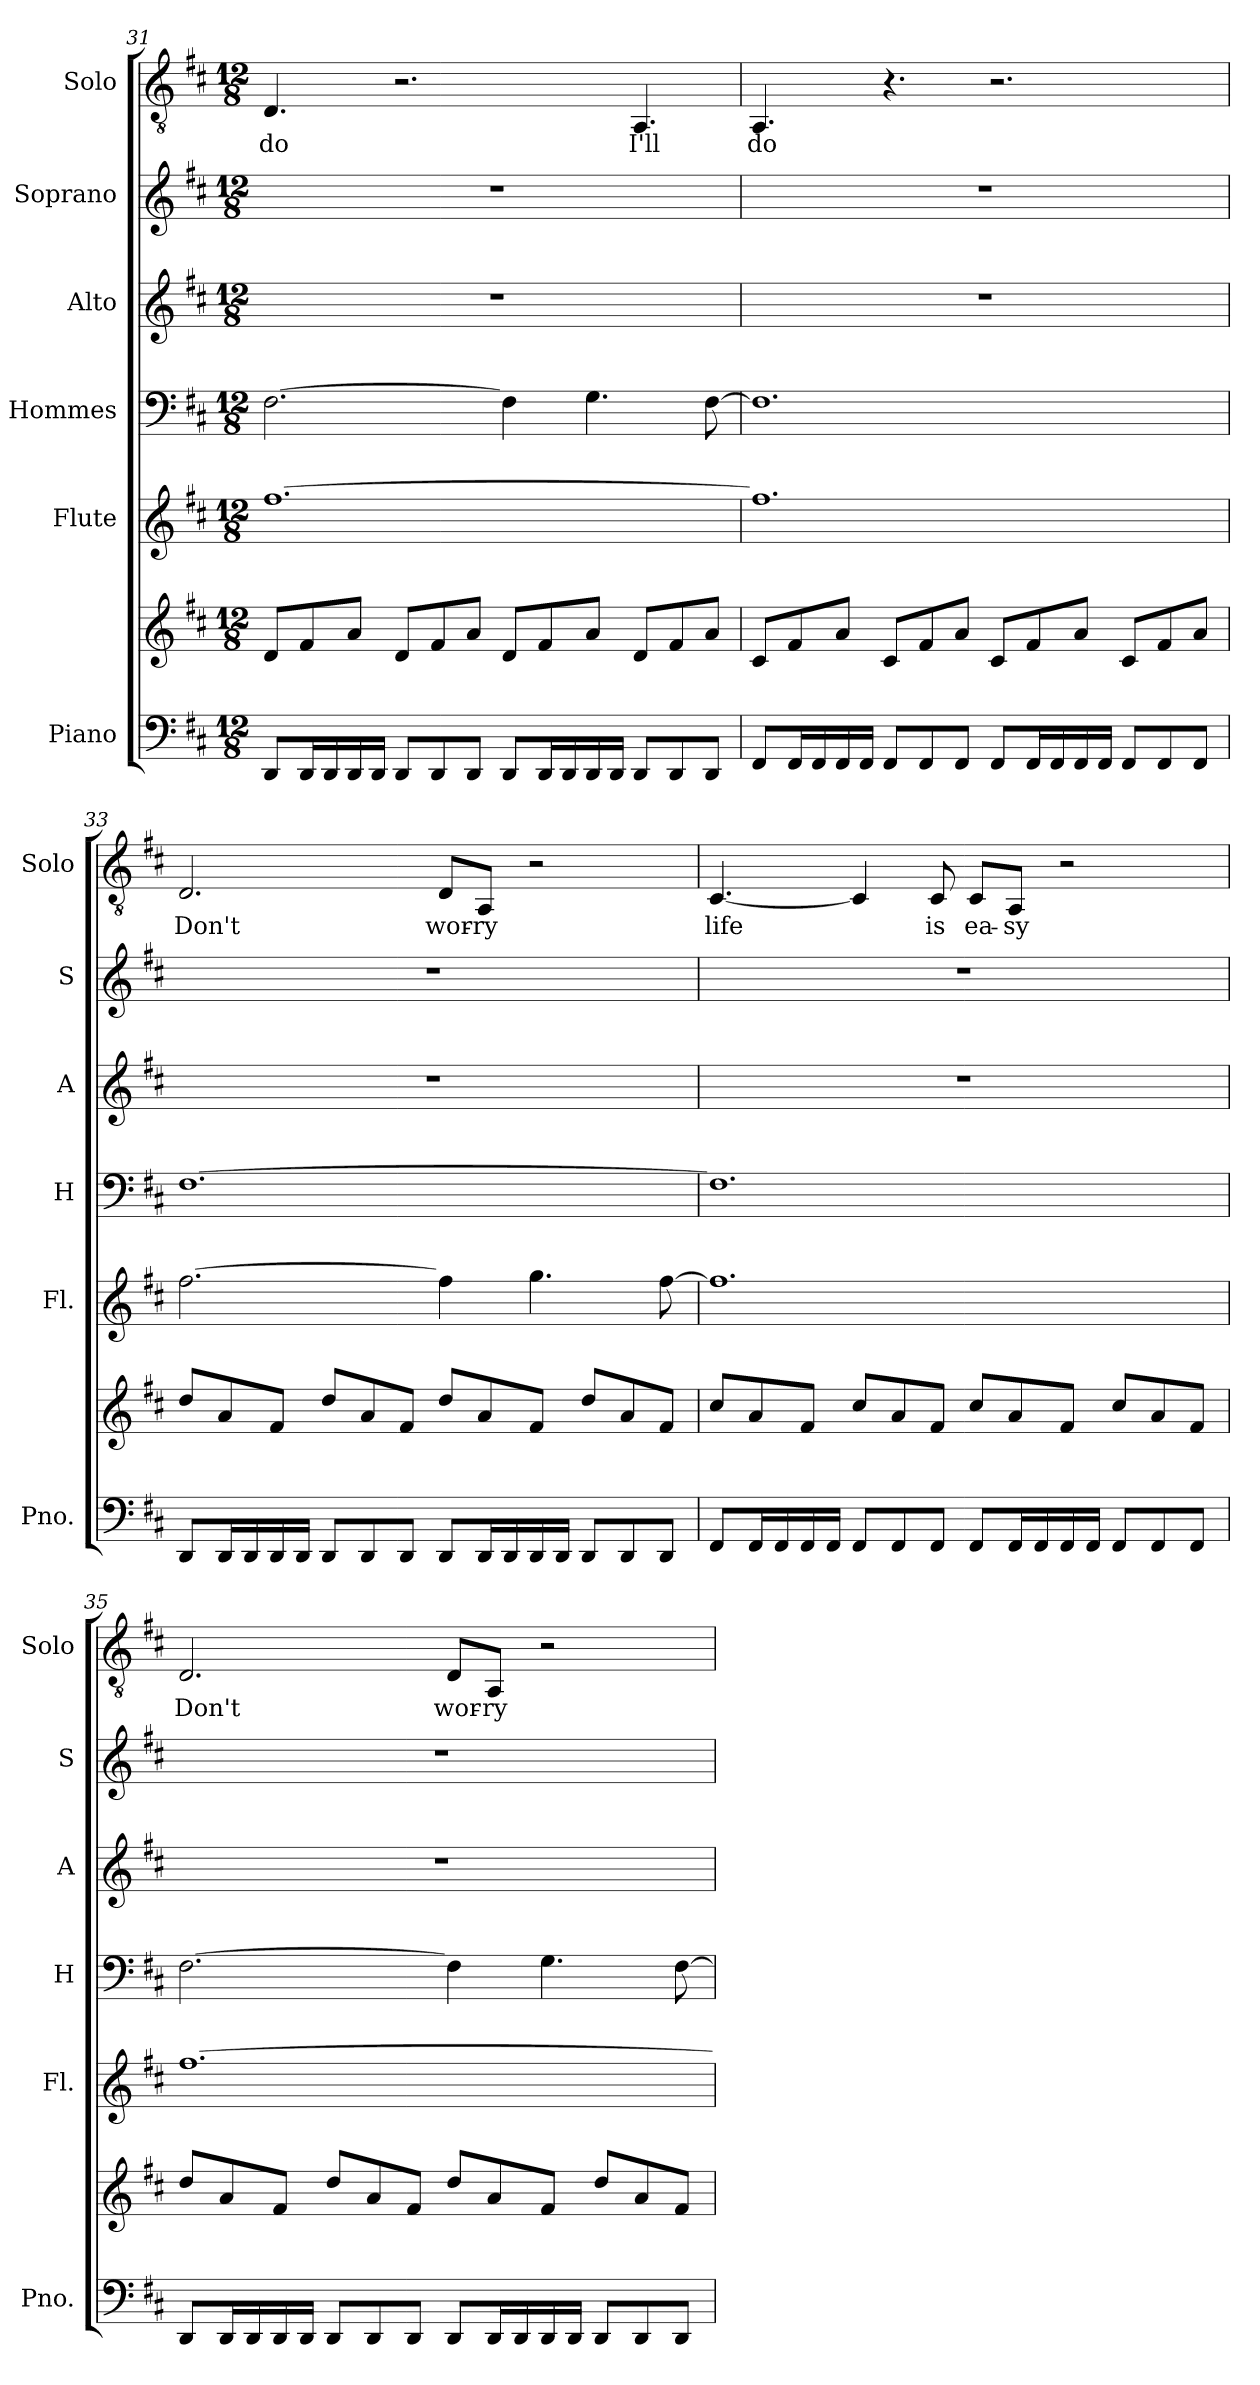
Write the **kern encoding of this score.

**kern	**kern	**kern	**kern	**kern	**kern	**kern	**text
*part6	*part6	*part5	*part4	*part3	*part2	*part1	*part1
*staff7	*staff6	*staff5	*staff4	*staff3	*staff2	*staff1	*staff1
*I"Piano	*	*I"Flute	*I"Hommes	*I"Alto	*I"Soprano	*I"Solo	*
*I'Pno.	*	*I'Fl.	*I'H	*I'A	*I'S	*I'Solo	*
!!LO:LB:g=z
*clefF4	*clefG2	*clefG2	*clefF4	*clefG2	*clefG2	*clefGv2	*
*k[f#c#]	*k[f#c#]	*k[f#c#]	*k[f#c#]	*k[f#c#]	*k[f#c#]	*k[f#c#]	*
*D:	*D:	*D:	*D:	*D:	*D:	*D:	*
*M12/8	*M12/8	*M12/8	*M12/8	*M12/8	*M12/8	*M12/8	*
=31	=31	=31	=31	=31	=31	=31	=31
8DD/L	8d/L	[1.ff#	[2.F#\	1.r	1.r	4.D/	do
16DD/L	8f#/	.	.	.	.	.	.
16DD/	.	.	.	.	.	.	.
16DD/	8a/J	.	.	.	.	.	.
16DD/JJ	.	.	.	.	.	.	.
8DD/L	8d/L	.	.	.	.	2.r	.
8DD/	8f#/	.	.	.	.	.	.
8DD/J	8a/J	.	.	.	.	.	.
8DD/L	8d/L	.	4F#\]	.	.	.	.
16DD/L	8f#/	.	.	.	.	.	.
16DD/	.	.	.	.	.	.	.
16DD/	8a/J	.	4.G\	.	.	.	.
16DD/JJ	.	.	.	.	.	.	.
8DD/L	8d/L	.	.	.	.	4.AA/	I'll
8DD/	8f#/	.	.	.	.	.	.
8DD/J	8a/J	.	[8F#\	.	.	.	.
=32	=32	=32	=32	=32	=32	=32	=32
8FF#/L	8c#/L	1.ff#]	1.F#]	1.r	1.r	4.AA/	do
16FF#/L	8f#/	.	.	.	.	.	.
16FF#/	.	.	.	.	.	.	.
16FF#/	8a/J	.	.	.	.	.	.
16FF#/JJ	.	.	.	.	.	.	.
8FF#/L	8c#/L	.	.	.	.	4.r	.
8FF#/	8f#/	.	.	.	.	.	.
8FF#/J	8a/J	.	.	.	.	.	.
8FF#/L	8c#/L	.	.	.	.	2.r	.
16FF#/L	8f#/	.	.	.	.	.	.
16FF#/	.	.	.	.	.	.	.
16FF#/	8a/J	.	.	.	.	.	.
16FF#/JJ	.	.	.	.	.	.	.
8FF#/L	8c#/L	.	.	.	.	.	.
8FF#/	8f#/	.	.	.	.	.	.
8FF#/J	8a/J	.	.	.	.	.	.
!!LO:PB:g=z
=33	=33	=33	=33	=33	=33	=33	=33
8DD/L	8dd/L	[2.ff#\	[1.F#	1.r	1.r	2.D/	Don't
16DD/L	8a/	.	.	.	.	.	.
16DD/	.	.	.	.	.	.	.
16DD/	8f#/J	.	.	.	.	.	.
16DD/JJ	.	.	.	.	.	.	.
8DD/L	8dd/L	.	.	.	.	.	.
8DD/	8a/	.	.	.	.	.	.
8DD/J	8f#/J	.	.	.	.	.	.
8DD/L	8dd/L	4ff#\]	.	.	.	8D/L	wor-
16DD/L	8a/	.	.	.	.	8AA/J	-ry
16DD/	.	.	.	.	.	.	.
16DD/	8f#/J	4.gg\	.	.	.	2r	.
16DD/JJ	.	.	.	.	.	.	.
8DD/L	8dd/L	.	.	.	.	.	.
8DD/	8a/	.	.	.	.	.	.
8DD/J	8f#/J	[8ff#\	.	.	.	.	.
=34	=34	=34	=34	=34	=34	=34	=34
8FF#/L	8cc#/L	1.ff#]	1.F#]	1.r	1.r	[4.C#/	life
16FF#/L	8a/	.	.	.	.	.	.
16FF#/	.	.	.	.	.	.	.
16FF#/	8f#/J	.	.	.	.	.	.
16FF#/JJ	.	.	.	.	.	.	.
8FF#/L	8cc#/L	.	.	.	.	4C#/]	.
8FF#/	8a/	.	.	.	.	.	.
8FF#/J	8f#/J	.	.	.	.	8C#/	is
8FF#/L	8cc#/L	.	.	.	.	8C#/L	ea-
16FF#/L	8a/	.	.	.	.	8AA/J	-sy
16FF#/	.	.	.	.	.	.	.
16FF#/	8f#/J	.	.	.	.	2r	.
16FF#/JJ	.	.	.	.	.	.	.
8FF#/L	8cc#/L	.	.	.	.	.	.
8FF#/	8a/	.	.	.	.	.	.
8FF#/J	8f#/J	.	.	.	.	.	.
!!LO:LB:g=z
=35	=35	=35	=35	=35	=35	=35	=35
8DD/L	8dd/L	[1.ff#	[2.F#\	1.r	1.r	2.D/	Don't
16DD/L	8a/	.	.	.	.	.	.
16DD/	.	.	.	.	.	.	.
16DD/	8f#/J	.	.	.	.	.	.
16DD/JJ	.	.	.	.	.	.	.
8DD/L	8dd/L	.	.	.	.	.	.
8DD/	8a/	.	.	.	.	.	.
8DD/J	8f#/J	.	.	.	.	.	.
8DD/L	8dd/L	.	4F#\]	.	.	8D/L	wor-
16DD/L	8a/	.	.	.	.	8AA/J	-ry
16DD/	.	.	.	.	.	.	.
16DD/	8f#/J	.	4.G\	.	.	2r	.
16DD/JJ	.	.	.	.	.	.	.
8DD/L	8dd/L	.	.	.	.	.	.
8DD/	8a/	.	.	.	.	.	.
8DD/J	8f#/J	.	[8F#\	.	.	.	.
=	=	=	=	=	=	=	=
*-	*-	*-	*-	*-	*-	*-	*-
